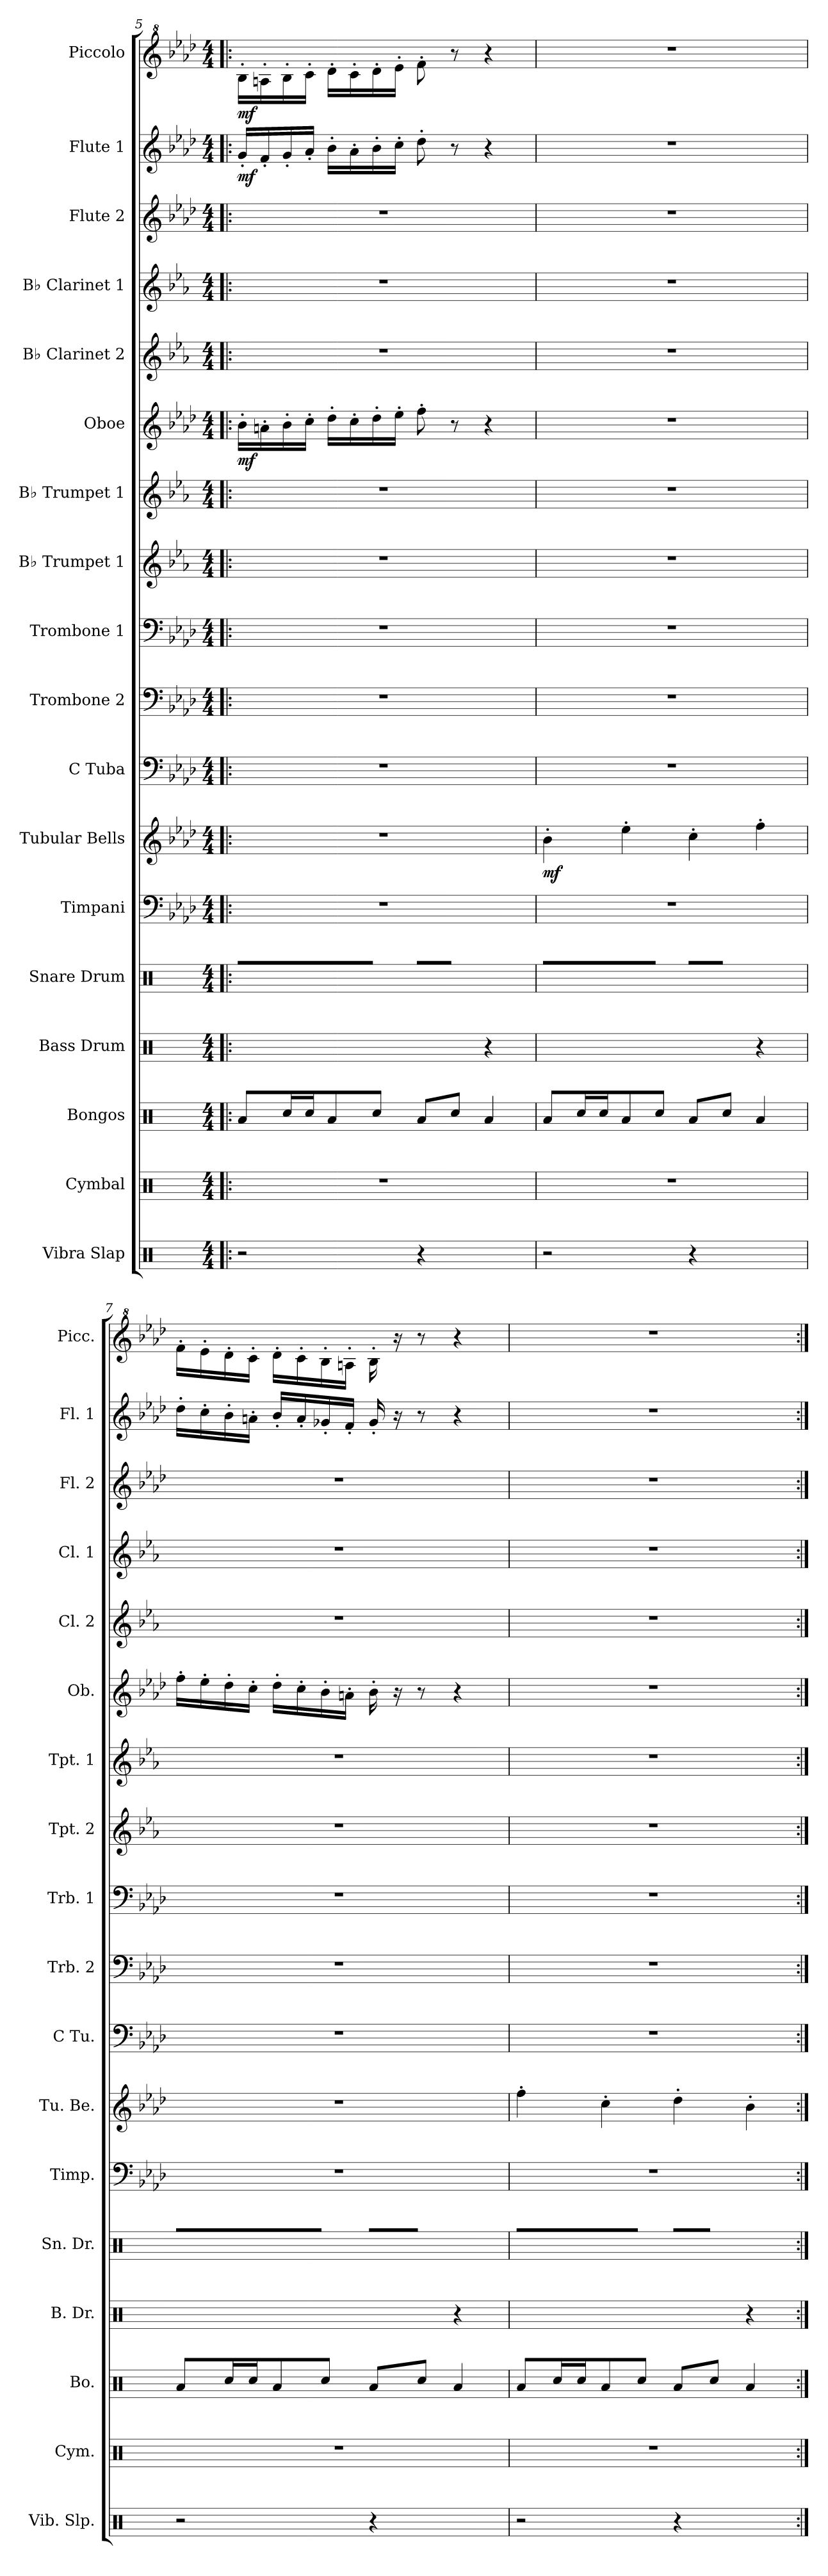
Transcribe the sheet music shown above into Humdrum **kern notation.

**kern	**kern	**kern	**kern	**kern	**kern	**kern	**dynam	**kern	**kern	**kern	**kern	**kern	**kern	**dynam	**kern	**kern	**kern	**kern	**dynam	**kern	**dynam
*part18	*part17	*part16	*part15	*part14	*part13	*part12	*part12	*part11	*part10	*part9	*part8	*part7	*part6	*part6	*part5	*part4	*part3	*part2	*part2	*part1	*part1
*staff18	*staff17	*staff16	*staff15	*staff14	*staff13	*staff12	*staff12	*staff11	*staff10	*staff9	*staff8	*staff7	*staff6	*staff6	*staff5	*staff4	*staff3	*staff2	*staff2	*staff1	*staff1
*I"Vibra Slap	*I"Cymbal	*I"Bongos	*I"Bass Drum	*I"Snare Drum	*I"Timpani	*I"Tubular Bells	*	*I"C Tuba	*I"Trombone 2	*I"Trombone 1	*I"B♭ Trumpet 1	*I"B♭ Trumpet 1	*I"Oboe	*	*I"B♭ Clarinet 2	*I"B♭ Clarinet 1	*I"Flute 2	*I"Flute 1	*	*I"Piccolo	*
*I'Vib. Slp.	*I'Cym.	*I'Bo.	*I'B. Dr.	*I'Sn. Dr.	*I'Timp.	*I'Tu. Be.	*	*I'C Tu.	*I'Trb. 2	*I'Trb. 1	*I'Tpt. 2	*I'Tpt. 1	*I'Ob.	*	*I'Cl. 2	*I'Cl. 1	*I'Fl. 2	*I'Fl. 1	*	*I'Picc.	*
!!LO:PB:g=z
*clefX	*clefX	*clefX	*clefX	*clefX	*clefF4	*clefG2	*	*clefF4	*clefF4	*clefF4	*clefG2	*clefG2	*clefG2	*	*clefG2	*clefG2	*clefG2	*clefG2	*	*clefG^2	*
*	*	*	*	*	*	*	*	*	*	*	*ITrd1c2	*ITrd1c2	*	*	*ITrd1c2	*ITrd1c2	*	*	*	*ITrd-7c-12	*
*k[]	*k[]	*k[]	*k[]	*k[]	*k[b-e-a-d-]	*k[b-e-a-d-]	*	*k[b-e-a-d-]	*k[b-e-a-d-]	*k[b-e-a-d-]	*k[b-e-a-d-g-]	*k[b-e-a-d-g-]	*k[b-e-a-d-]	*	*k[b-e-a-d-g-]	*k[b-e-a-d-g-]	*k[b-e-a-d-]	*k[b-e-a-d-]	*	*k[b-e-a-d-]	*
*C:	*C:	*C:	*C:	*C:	*A-:	*A-:	*	*A-:	*A-:	*A-:	*D-:	*D-:	*A-:	*	*D-:	*D-:	*A-:	*A-:	*	*A-:	*
*M4/4	*M4/4	*M4/4	*M4/4	*M4/4	*M4/4	*M4/4	*	*M4/4	*M4/4	*M4/4	*M4/4	*M4/4	*M4/4	*	*M4/4	*M4/4	*M4/4	*M4/4	*	*M4/4	*
=5!|:	=5!|:	=5!|:	=5!|:	=5!|:	=5!|:	=5!|:	=5!|:	=5!|:	=5!|:	=5!|:	=5!|:	=5!|:	=5!|:	=5!|:	=5!|:	=5!|:	=5!|:	=5!|:	=5!|:	=5!|:	=5!|:
!	!	!	!	!	!	!	!	!	!	!	!	!	!	!LO:DY:b	!	!	!	!	!LO:DY:b	!	!LO:DY:b
2r	1r	8Ra/L	4.R\	8R\L	1r	1r	.	1r	1r	1r	1r	1r	16b-'\LL	mf	1r	1r	1r	16g'/LL	mf	16bb-'\LL	mf
.	.	.	.	.	.	.	.	.	.	.	.	.	16an'\	.	.	.	.	16f'/	.	16aan'\	.
.	.	16Rcc/L	.	16R\L	.	.	.	.	.	.	.	.	16b-'\	.	.	.	.	16g'/	.	16bb-'\	.
.	.	16Rcc/J	.	16R\J	.	.	.	.	.	.	.	.	16cc'\JJ	.	.	.	.	16a-'/JJ	.	16ccc'\JJ	.
.	.	8Ra/	.	8R\	.	.	.	.	.	.	.	.	16dd-'\LL	.	.	.	.	16b-'\LL	.	16ddd-'\LL	.
.	.	.	.	.	.	.	.	.	.	.	.	.	16cc'\	.	.	.	.	16a-'\	.	16ccc'\	.
.	.	8Rcc/J	8R\	8R\J	.	.	.	.	.	.	.	.	16dd-'\	.	.	.	.	16b-'\	.	16ddd-'\	.
.	.	.	.	.	.	.	.	.	.	.	.	.	16ee-'\JJ	.	.	.	.	16cc'\JJ	.	16eee-'\JJ	.
4r	.	8Ra/L	4R\	8R\L	.	.	.	.	.	.	.	.	8ff'\	.	.	.	.	8dd-'\	.	8fff'\	.
.	.	8Rcc/J	.	8R\J	.	.	.	.	.	.	.	.	8r	.	.	.	.	8r	.	8r	.
4R/	.	4Ra/	4r	4R\	.	.	.	.	.	.	.	.	4r	.	.	.	.	4r	.	4r	.
=6	=6	=6	=6	=6	=6	=6	=6	=6	=6	=6	=6	=6	=6	=6	=6	=6	=6	=6	=6	=6	=6
!	!	!	!	!	!	!	!LO:DY:b	!	!	!	!	!	!	!	!	!	!	!	!	!	!
2r	1r	8Ra/L	4.R\	8R\L	1r	4b-'\	mf	1r	1r	1r	1r	1r	1r	.	1r	1r	1r	1r	.	1r	.
.	.	16Rcc/L	.	16R\L	.	.	.	.	.	.	.	.	.	.	.	.	.	.	.	.	.
.	.	16Rcc/J	.	16R\J	.	.	.	.	.	.	.	.	.	.	.	.	.	.	.	.	.
.	.	8Ra/	.	8R\	.	4ee-'\	.	.	.	.	.	.	.	.	.	.	.	.	.	.	.
.	.	8Rcc/J	8R\	8R\J	.	.	.	.	.	.	.	.	.	.	.	.	.	.	.	.	.
4r	.	8Ra/L	4R\	8R\L	.	4cc'\	.	.	.	.	.	.	.	.	.	.	.	.	.	.	.
.	.	8Rcc/J	.	8R\J	.	.	.	.	.	.	.	.	.	.	.	.	.	.	.	.	.
4R/	.	4Ra/	4r	4R\	.	4ff'\	.	.	.	.	.	.	.	.	.	.	.	.	.	.	.
=7	=7	=7	=7	=7	=7	=7	=7	=7	=7	=7	=7	=7	=7	=7	=7	=7	=7	=7	=7	=7	=7
2r	1r	8Ra/L	4.R\	8R\L	1r	1r	.	1r	1r	1r	1r	1r	16ff'\LL	.	1r	1r	1r	16dd-'\LL	.	16fff'\LL	.
.	.	.	.	.	.	.	.	.	.	.	.	.	16ee-'\	.	.	.	.	16cc'\	.	16eee-'\	.
.	.	16Rcc/L	.	16R\L	.	.	.	.	.	.	.	.	16dd-'\	.	.	.	.	16b-'\	.	16ddd-'\	.
.	.	16Rcc/J	.	16R\J	.	.	.	.	.	.	.	.	16cc'\JJ	.	.	.	.	16an'\JJ	.	16ccc'\JJ	.
.	.	8Ra/	.	8R\	.	.	.	.	.	.	.	.	16dd-'\LL	.	.	.	.	16b-'/LL	.	16ddd-'\LL	.
.	.	.	.	.	.	.	.	.	.	.	.	.	16cc'\	.	.	.	.	16a'/	.	16ccc'\	.
.	.	8Rcc/J	8R\	8R\J	.	.	.	.	.	.	.	.	16b-'\	.	.	.	.	16g-X'/	.	16bb-'\	.
.	.	.	.	.	.	.	.	.	.	.	.	.	16an'\JJ	.	.	.	.	16f'/JJ	.	16aan'\JJ	.
4r	.	8Ra/L	4R\	8R\L	.	.	.	.	.	.	.	.	16b-'\	.	.	.	.	16g-'/	.	16bb-'\	.
.	.	.	.	.	.	.	.	.	.	.	.	.	16r	.	.	.	.	16r	.	16r	.
.	.	8Rcc/J	.	8R\J	.	.	.	.	.	.	.	.	8r	.	.	.	.	8r	.	8r	.
4R/	.	4Ra/	4r	4R\	.	.	.	.	.	.	.	.	4r	.	.	.	.	4r	.	4r	.
!!LO:PB:g=z
=8	=8	=8	=8	=8	=8	=8	=8	=8	=8	=8	=8	=8	=8	=8	=8	=8	=8	=8	=8	=8	=8
2r	1r	8Ra/L	4.R\	8R\L	1r	4ff'\	.	1r	1r	1r	1r	1r	1r	.	1r	1r	1r	1r	.	1r	.
.	.	16Rcc/L	.	16R\L	.	.	.	.	.	.	.	.	.	.	.	.	.	.	.	.	.
.	.	16Rcc/J	.	16R\J	.	.	.	.	.	.	.	.	.	.	.	.	.	.	.	.	.
.	.	8Ra/	.	8R\	.	4cc'\	.	.	.	.	.	.	.	.	.	.	.	.	.	.	.
.	.	8Rcc/J	8R\	8R\J	.	.	.	.	.	.	.	.	.	.	.	.	.	.	.	.	.
4r	.	8Ra/L	4R\	8R\L	.	4dd-'\	.	.	.	.	.	.	.	.	.	.	.	.	.	.	.
.	.	8Rcc/J	.	8R\J	.	.	.	.	.	.	.	.	.	.	.	.	.	.	.	.	.
4R/	.	4Ra/	4r	4R\	.	4b-'\	.	.	.	.	.	.	.	.	.	.	.	.	.	.	.
=:|!	=:|!	=:|!	=:|!	=:|!	=:|!	=:|!	=:|!	=:|!	=:|!	=:|!	=:|!	=:|!	=:|!	=:|!	=:|!	=:|!	=:|!	=:|!	=:|!	=:|!	=:|!
*-	*-	*-	*-	*-	*-	*-	*-	*-	*-	*-	*-	*-	*-	*-	*-	*-	*-	*-	*-	*-	*-
